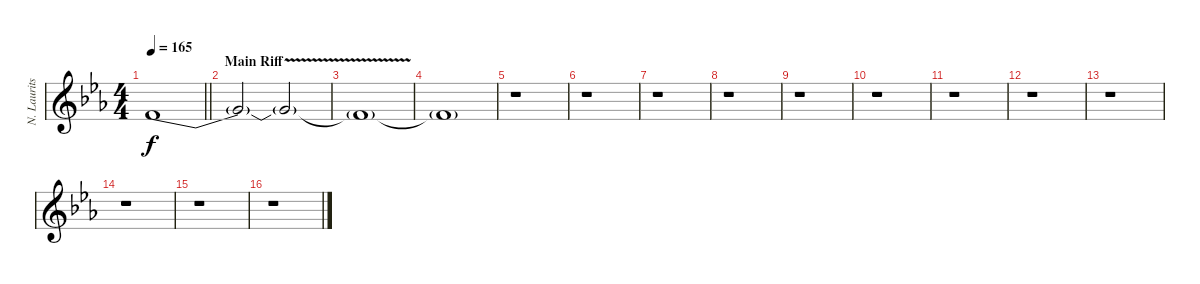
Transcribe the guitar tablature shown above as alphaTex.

\track ("N. Lauritsen (Lead Vocals)" "N. Laurits") {instrument violin}
\staff {score}
\tuning (E4 B3 G3 D3 A2 E2) {hide}
\ts (4 4)
\tempo 165
\clef g2
\barLineRight lightlight
\ks cminor
6.2{be (bend 0 0 60 4)}.1{dy f} |
\section ("" "Main Riff")
6.2{t}.2 6.2{v t}.2 |
6.2{t}.1 |
6.2{t}.1 |
r.1 |
r.1 |
r.1 |
r.1 |
r.1 |
r.1 |
r.1 |
r.1 |
r.1 |
r.1 |
r.1 |
r.1
